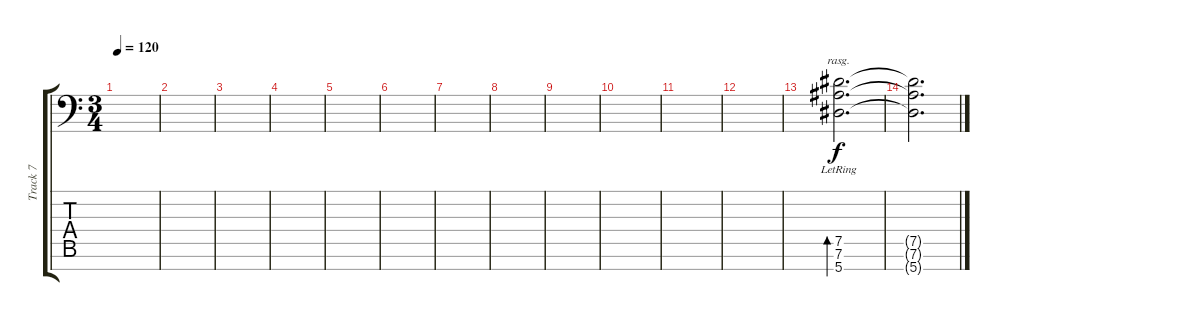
\track ("Track 7" "Track 7") {instrument overdrivenguitar}
\staff {score tabs}
\tuning (Eb4 Bb3 Gb3 Db3 Ab2 Eb2 Bb1) {hide}
\ts (3 4)
\tempo 120
\clef f4
\ks c
|
|
|
|
|
|
|
|
|
|
|
|
(7.5{lr} 7.6 5.7).2{d bd 480 rasg ii} |
(7.5{t} 7.6{t} 5.7{t}).2{d}
